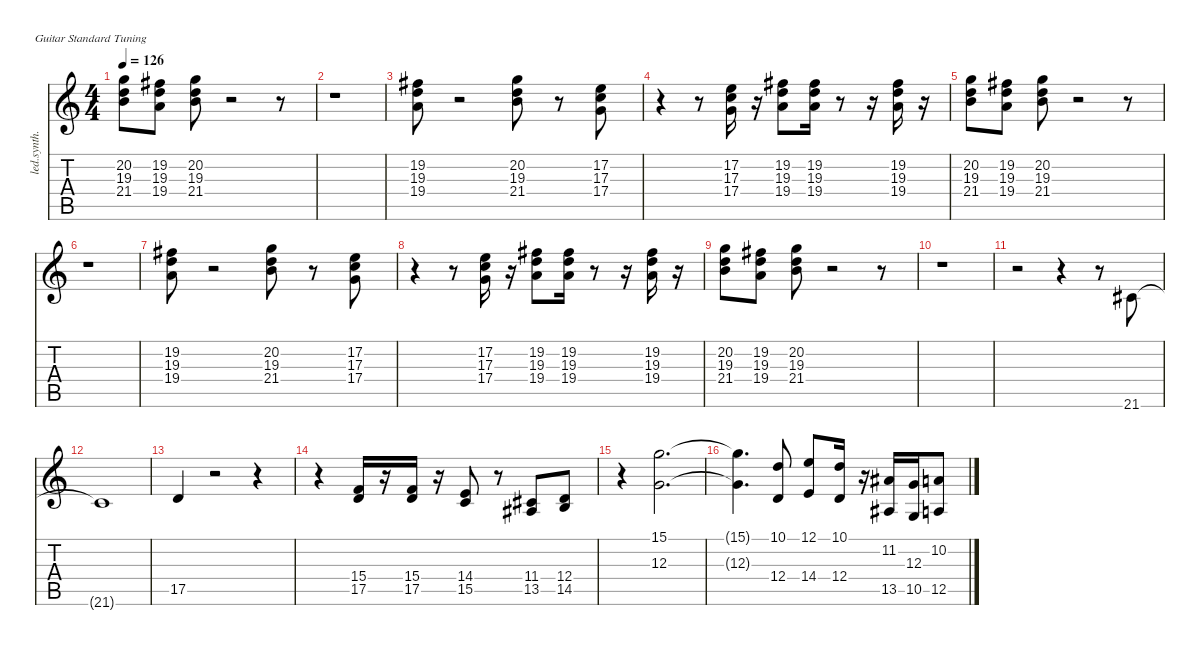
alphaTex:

\defaultSystemsLayout 4
\hideDynamics
\bracketExtendMode nobrackets
\otherSystemsTrackNameOrientation horizontal
\track ("Horns" "led.synth.") {instrument lead4chiff}
\staff {score tabs}
\tuning (E4 B3 G3 D3 A2 E2)
\ts (4 4)
\tempo 126
\clef g2
\ks c
(20.2 19.3 21.4).8{dy f beam Down} (19.2{acc #} 19.3 19.4).8{beam Down} (20.2 19.3 21.4).8{beam Down} r.2{beam Down} r.8{beam Down} |
r.1{beam Down} |
(19.2{acc #} 19.3 19.4).8{beam Down} r.2{beam Down} (20.2 19.3 21.4).8{beam Down} r.8{beam Down} (17.2 17.3 17.4).8{beam Down} |
r.4{beam Down} r.8{beam Down} (17.2 17.3 17.4).16{beam Down} r.16{beam Down} (19.2{acc #} 19.3 19.4).8{beam Down} (19.2{acc #} 19.3 19.4).16{beam Down} r.8{beam Down} r.16{beam Down} (19.2{acc #} 19.3 19.4).16{beam Down} r.16{beam Down} |
(20.2 19.3 21.4).8{beam Down} (19.2{acc #} 19.3 19.4).8{beam Down} (20.2 19.3 21.4).8{beam Down} r.2{beam Down} r.8{beam Down} |
r.1{beam Down} |
(19.2{acc #} 19.3 19.4).8{beam Down} r.2{beam Down} (20.2 19.3 21.4).8{beam Down} r.8{beam Down} (17.2 17.3 17.4).8{beam Down} |
r.4{beam Down} r.8{beam Down} (17.2 17.3 17.4).16{beam Down} r.16{beam Down} (19.2{acc #} 19.3 19.4).8{beam Down} (19.2{acc #} 19.3 19.4).16{beam Down} r.8{beam Down} r.16{beam Down} (19.2{acc #} 19.3 19.4).16{beam Down} r.16{beam Down} |
(20.2 19.3 21.4).8{beam Down} (19.2{acc #} 19.3 19.4).8{beam Down} (20.2 19.3 21.4).8{beam Down} r.2{beam Down} r.8{beam Down} |
r.1{beam Down} |
r.2{beam Down} r.4{beam Down} r.8{beam Down} 21.6{acc #}.8{beam Up} |
21.6{t acc #}.1{beam Up} |
17.5.4{beam Up} r.2{beam Up} r.4{beam Up} |
r.4{beam Down} (15.4 17.5).16{beam Up} r.16{beam Up} (15.4 17.5).16{beam Up} r.16{beam Up} (14.4 15.5).8{beam Up} r.8{beam Up} (11.4{acc #} 13.5{acc #}).8{beam Up} (12.4 14.5).8{beam Up} |
r.4{beam Down} (15.1 12.3).2{d beam Down} |
(15.1{t} 12.3{t}).4{d beam Down} (10.1 12.4).8{beam Up} (12.1 14.4).8{beam Up} (10.1 12.4).16{beam Up} r.16{beam Up} (11.2{acc #} 13.5{acc #}).16{beam Up} (12.3 10.5).16{beam Up} (10.2 12.5).8{beam Up}
